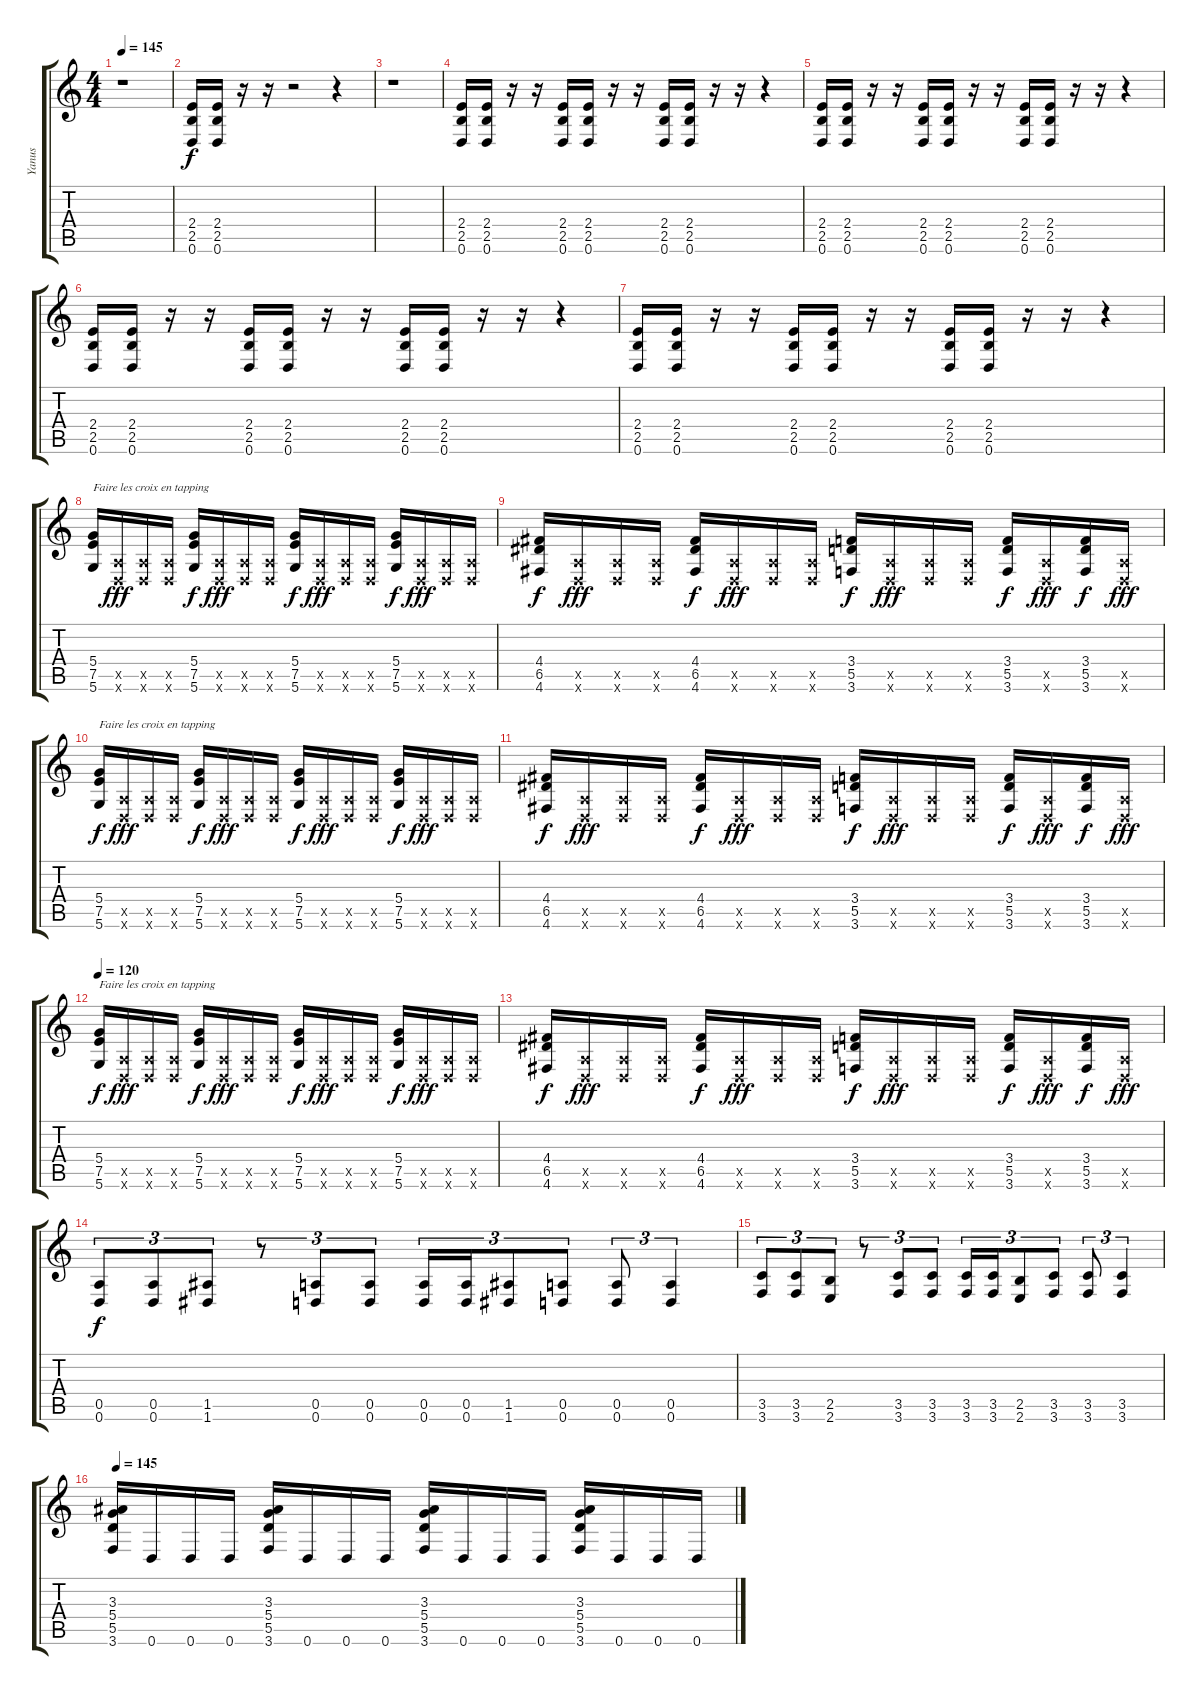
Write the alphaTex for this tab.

\track ("Yanus" "Yanus") {instrument distortionguitar}
\staff {score tabs}
\tuning (E4 B3 G3 D3 A2 D2) {hide}
\ts (4 4)
\tempo 145
\clef g2
\ks c
r.1{dy f} |
(2.4 2.5 0.6).16 (2.4 2.5 0.6).16 r.16 r.16 r.2 r.4 |
r.1 |
(2.4 2.5 0.6).16 (2.4 2.5 0.6).16 r.16 r.16 (2.4 2.5 0.6).16 (2.4 2.5 0.6).16 r.16 r.16 (2.4 2.5 0.6).16 (2.4 2.5 0.6).16 r.16 r.16 r.4 |
(2.4 2.5 0.6).16 (2.4 2.5 0.6).16 r.16 r.16 (2.4 2.5 0.6).16 (2.4 2.5 0.6).16 r.16 r.16 (2.4 2.5 0.6).16 (2.4 2.5 0.6).16 r.16 r.16 r.4 |
(2.4 2.5 0.6).16 (2.4 2.5 0.6).16 r.16 r.16 (2.4 2.5 0.6).16 (2.4 2.5 0.6).16 r.16 r.16 (2.4 2.5 0.6).16 (2.4 2.5 0.6).16 r.16 r.16 r.4 |
(2.4 2.5 0.6).16 (2.4 2.5 0.6).16 r.16 r.16 (2.4 2.5 0.6).16 (2.4 2.5 0.6).16 r.16 r.16 (2.4 2.5 0.6).16 (2.4 2.5 0.6).16 r.16 r.16 r.4 |
(5.4 7.5 5.6).16{txt "Faire les croix en tapping"} (0.5{x} 0.6{x}).16{dy fff} (0.5{x} 0.6{x}).16 (0.5{x} 0.6{x}).16 (5.4 7.5 5.6).16{dy f} (0.5{x} 0.6{x}).16{dy fff} (0.5{x} 0.6{x}).16 (0.5{x} 0.6{x}).16 (5.4 7.5 5.6).16{dy f} (0.5{x} 0.6{x}).16{dy fff} (0.5{x} 0.6{x}).16 (0.5{x} 0.6{x}).16 (5.4 7.5 5.6).16{dy f} (0.5{x} 0.6{x}).16{dy fff} (0.5{x} 0.6{x}).16 (0.5{x} 0.6{x}).16 |
(4.4 6.5 4.6).16{dy f} (0.5{x} 0.6{x}).16{dy fff} (0.5{x} 0.6{x}).16 (0.5{x} 0.6{x}).16 (4.4 6.5 4.6).16{dy f} (0.5{x} 0.6{x}).16{dy fff} (0.5{x} 0.6{x}).16 (0.5{x} 0.6{x}).16 (3.4 5.5 3.6).16{dy f} (0.5{x} 0.6{x}).16{dy fff} (0.5{x} 0.6{x}).16 (0.5{x} 0.6{x}).16 (3.4 5.5 3.6).16{dy f} (0.5{x} 0.6{x}).16{dy fff} (3.4 5.5 3.6).16{dy f} (0.5{x} 0.6{x}).16{dy fff} |
(5.4 7.5 5.6).16{txt "Faire les croix en tapping" dy f} (0.5{x} 0.6{x}).16{dy fff} (0.5{x} 0.6{x}).16 (0.5{x} 0.6{x}).16 (5.4 7.5 5.6).16{dy f} (0.5{x} 0.6{x}).16{dy fff} (0.5{x} 0.6{x}).16 (0.5{x} 0.6{x}).16 (5.4 7.5 5.6).16{dy f} (0.5{x} 0.6{x}).16{dy fff} (0.5{x} 0.6{x}).16 (0.5{x} 0.6{x}).16 (5.4 7.5 5.6).16{dy f} (0.5{x} 0.6{x}).16{dy fff} (0.5{x} 0.6{x}).16 (0.5{x} 0.6{x}).16 |
(4.4 6.5 4.6).16{dy f} (0.5{x} 0.6{x}).16{dy fff} (0.5{x} 0.6{x}).16 (0.5{x} 0.6{x}).16 (4.4 6.5 4.6).16{dy f} (0.5{x} 0.6{x}).16{dy fff} (0.5{x} 0.6{x}).16 (0.5{x} 0.6{x}).16 (3.4 5.5 3.6).16{dy f} (0.5{x} 0.6{x}).16{dy fff} (0.5{x} 0.6{x}).16 (0.5{x} 0.6{x}).16 (3.4 5.5 3.6).16{dy f} (0.5{x} 0.6{x}).16{dy fff} (3.4 5.5 3.6).16{dy f} (0.5{x} 0.6{x}).16{dy fff} |
\tempo 120
(5.4 7.5 5.6).16{txt "Faire les croix en tapping" dy f} (0.5{x} 0.6{x}).16{dy fff} (0.5{x} 0.6{x}).16 (0.5{x} 0.6{x}).16 (5.4 7.5 5.6).16{dy f} (0.5{x} 0.6{x}).16{dy fff} (0.5{x} 0.6{x}).16 (0.5{x} 0.6{x}).16 (5.4 7.5 5.6).16{dy f} (0.5{x} 0.6{x}).16{dy fff} (0.5{x} 0.6{x}).16 (0.5{x} 0.6{x}).16 (5.4 7.5 5.6).16{dy f} (0.5{x} 0.6{x}).16{dy fff} (0.5{x} 0.6{x}).16 (0.5{x} 0.6{x}).16 |
(4.4 6.5 4.6).16{dy f} (0.5{x} 0.6{x}).16{dy fff} (0.5{x} 0.6{x}).16 (0.5{x} 0.6{x}).16 (4.4 6.5 4.6).16{dy f} (0.5{x} 0.6{x}).16{dy fff} (0.5{x} 0.6{x}).16 (0.5{x} 0.6{x}).16 (3.4 5.5 3.6).16{dy f} (0.5{x} 0.6{x}).16{dy fff} (0.5{x} 0.6{x}).16 (0.5{x} 0.6{x}).16 (3.4 5.5 3.6).16{dy f} (0.5{x} 0.6{x}).16{dy fff} (3.4 5.5 3.6).16{dy f} (0.5{x} 0.6{x}).16{dy fff} |
(0.5 0.6).8{tu (3 2) dy f volume 16} (0.5 0.6).8{tu (3 2)} (1.5 1.6).8{tu (3 2)} r.8{tu (3 2)} (0.5 0.6).8{tu (3 2)} (0.5 0.6).8{tu (3 2)} (0.5 0.6).16{tu (3 2)} (0.5 0.6).16{tu (3 2)} (1.5 1.6).8{tu (3 2)} (0.5 0.6).8{tu (3 2)} (0.5 0.6).8{tu (3 2)} (0.5 0.6).4{tu (3 2)} |
(3.5 3.6).8{tu (3 2)} (3.5 3.6).8{tu (3 2)} (2.5 2.6).8{tu (3 2)} r.8{tu (3 2)} (3.5 3.6).8{tu (3 2)} (3.5 3.6).8{tu (3 2)} (3.5 3.6).16{tu (3 2)} (3.5 3.6).16{tu (3 2)} (2.5 2.6).8{tu (3 2)} (3.5 3.6).8{tu (3 2)} (3.5 3.6).8{tu (3 2)} (3.5 3.6).4{tu (3 2)} |
\tempo 145
(3.3 5.4 5.5 3.6).16 0.6.16 0.6.16 0.6.16 (3.3 5.4 5.5 3.6).16 0.6.16 0.6.16 0.6.16 (3.3 5.4 5.5 3.6).16 0.6.16 0.6.16 0.6.16 (3.3 5.4 5.5 3.6).16 0.6.16 0.6.16 0.6.16
